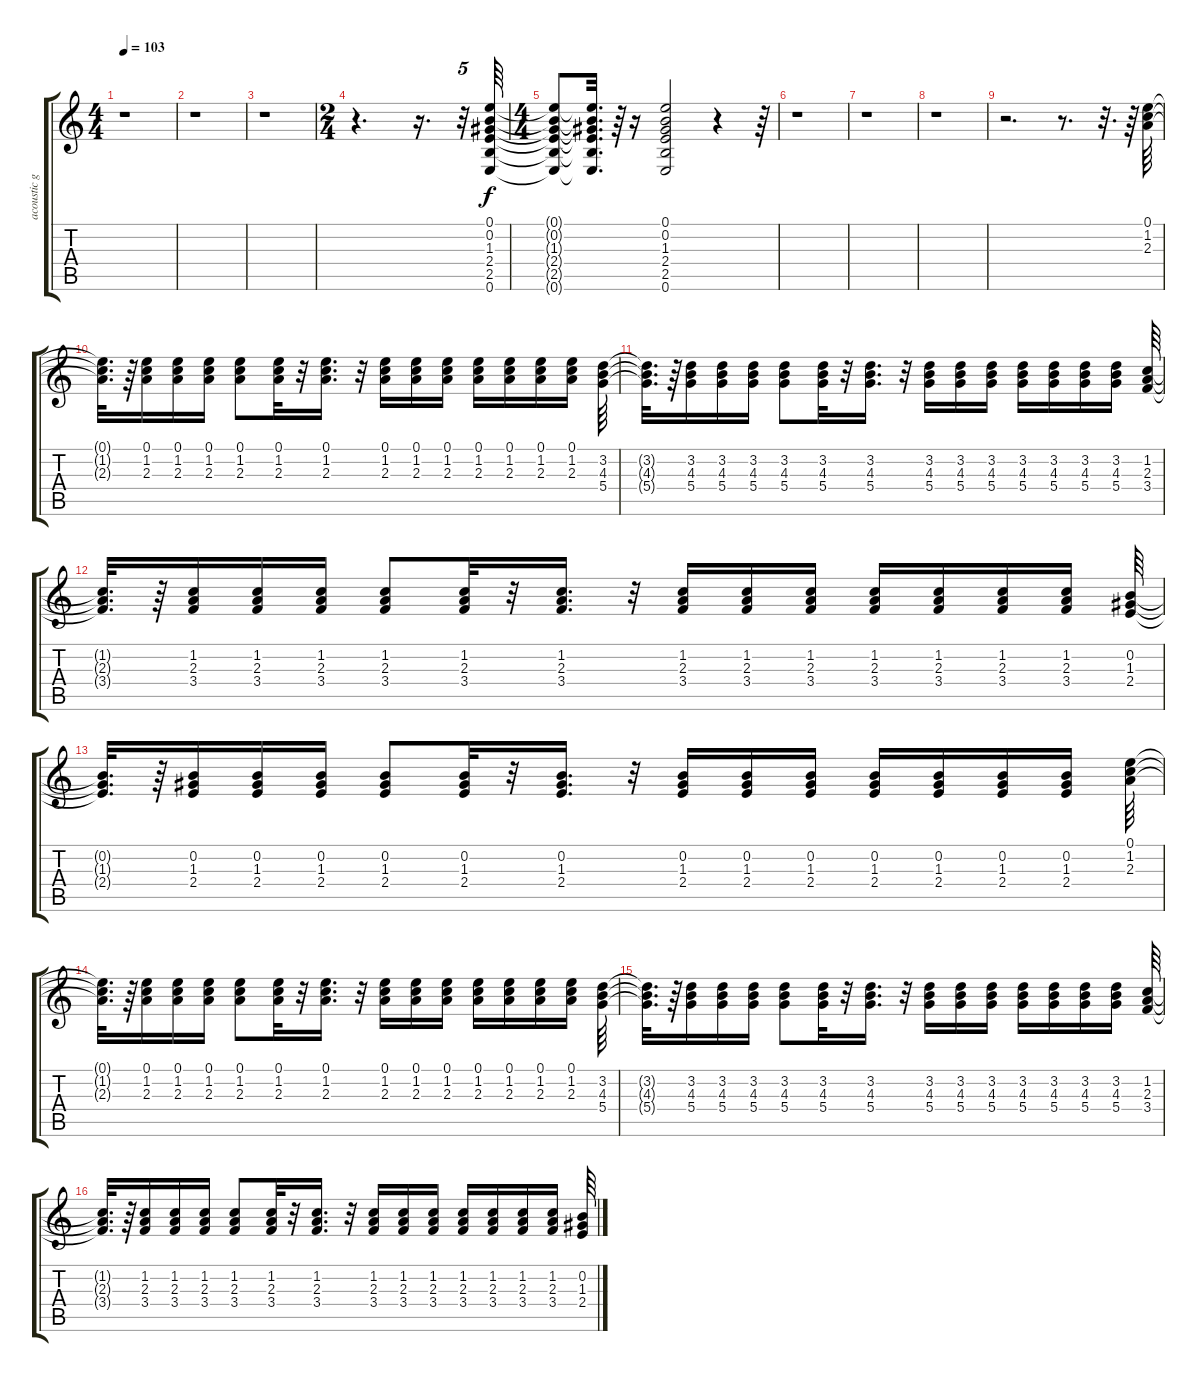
\track ("acoustic guitar" "acoustic g") {instrument acousticguitarsteel}
\staff {score tabs}
\tuning (E4 B3 G3 D3 A2 E2) {hide}
\ts (4 4)
\tempo 103
\clef g2
\ks c
r.1{dy mp} |
r.1 |
r.1 |
\ts (2 4)
r.4{d} r.16{d} r.32{tu (5 4)} (0.1 0.2 1.3 2.4 2.5 0.6).64{dy f} |
\ts (4 4)
(0.1{t} 0.2{t} 1.3{t} 2.4{t} 2.5{t} 0.6{t}).8 (0.1{t} 0.2{t} 1.3{t} 2.4{t} 2.5{t} 0.6{t}).32{d} r.64 r.16 (0.1 0.2 1.3 2.4 2.5 0.6).2 r.4 r.64 |
r.1 |
r.1 |
r.1 |
r.2{d} r.8{d} r.32{d} r.64 (0.1 1.2 2.3).64 |
(0.1{t} 1.2{t} 2.3{t}).32{d} r.64 (0.1 1.2 2.3).16 (0.1 1.2 2.3).16 (0.1 1.2 2.3).16 (0.1 1.2 2.3).8 (0.1 1.2 2.3).32 r.32 (0.1 1.2 2.3).16{d} r.32 (0.1 1.2 2.3).16 (0.1 1.2 2.3).16 (0.1 1.2 2.3).16 (0.1 1.2 2.3).16 (0.1 1.2 2.3).16 (0.1 1.2 2.3).16 (0.1 1.2 2.3).16 (3.2 4.3 5.4).64 |
(3.2{t} 4.3{t} 5.4{t}).32{d} r.64 (3.2 4.3 5.4).16 (3.2 4.3 5.4).16 (3.2 4.3 5.4).16 (3.2 4.3 5.4).8 (3.2 4.3 5.4).32 r.32 (3.2 4.3 5.4).16{d} r.32 (3.2 4.3 5.4).16 (3.2 4.3 5.4).16 (3.2 4.3 5.4).16 (3.2 4.3 5.4).16 (3.2 4.3 5.4).16 (3.2 4.3 5.4).16 (3.2 4.3 5.4).16 (1.2 2.3 3.4).64 |
(1.2{t} 2.3{t} 3.4{t}).32{d} r.64 (1.2 2.3 3.4).16 (1.2 2.3 3.4).16 (1.2 2.3 3.4).16 (1.2 2.3 3.4).8 (1.2 2.3 3.4).32 r.32 (1.2 2.3 3.4).16{d} r.32 (1.2 2.3 3.4).16 (1.2 2.3 3.4).16 (1.2 2.3 3.4).16 (1.2 2.3 3.4).16 (1.2 2.3 3.4).16 (1.2 2.3 3.4).16 (1.2 2.3 3.4).16 (0.2 1.3 2.4).64 |
(0.2{t} 1.3{t} 2.4{t}).32{d} r.64 (0.2 1.3 2.4).16 (0.2 1.3 2.4).16 (0.2 1.3 2.4).16 (0.2 1.3 2.4).8 (0.2 1.3 2.4).32 r.32 (0.2 1.3 2.4).16{d} r.32 (0.2 1.3 2.4).16 (0.2 1.3 2.4).16 (0.2 1.3 2.4).16 (0.2 1.3 2.4).16 (0.2 1.3 2.4).16 (0.2 1.3 2.4).16 (0.2 1.3 2.4).16 (0.1 1.2 2.3).64 |
(0.1{t} 1.2{t} 2.3{t}).32{d} r.64 (0.1 1.2 2.3).16 (0.1 1.2 2.3).16 (0.1 1.2 2.3).16 (0.1 1.2 2.3).8 (0.1 1.2 2.3).32 r.32 (0.1 1.2 2.3).16{d} r.32 (0.1 1.2 2.3).16 (0.1 1.2 2.3).16 (0.1 1.2 2.3).16 (0.1 1.2 2.3).16 (0.1 1.2 2.3).16 (0.1 1.2 2.3).16 (0.1 1.2 2.3).16 (3.2 4.3 5.4).64 |
(3.2{t} 4.3{t} 5.4{t}).32{d} r.64 (3.2 4.3 5.4).16 (3.2 4.3 5.4).16 (3.2 4.3 5.4).16 (3.2 4.3 5.4).8 (3.2 4.3 5.4).32 r.32 (3.2 4.3 5.4).16{d} r.32 (3.2 4.3 5.4).16 (3.2 4.3 5.4).16 (3.2 4.3 5.4).16 (3.2 4.3 5.4).16 (3.2 4.3 5.4).16 (3.2 4.3 5.4).16 (3.2 4.3 5.4).16 (1.2 2.3 3.4).64 |
(1.2{t} 2.3{t} 3.4{t}).32{d} r.64 (1.2 2.3 3.4).16 (1.2 2.3 3.4).16 (1.2 2.3 3.4).16 (1.2 2.3 3.4).8 (1.2 2.3 3.4).32 r.32 (1.2 2.3 3.4).16{d} r.32 (1.2 2.3 3.4).16 (1.2 2.3 3.4).16 (1.2 2.3 3.4).16 (1.2 2.3 3.4).16 (1.2 2.3 3.4).16 (1.2 2.3 3.4).16 (1.2 2.3 3.4).16 (0.2 1.3 2.4).64
